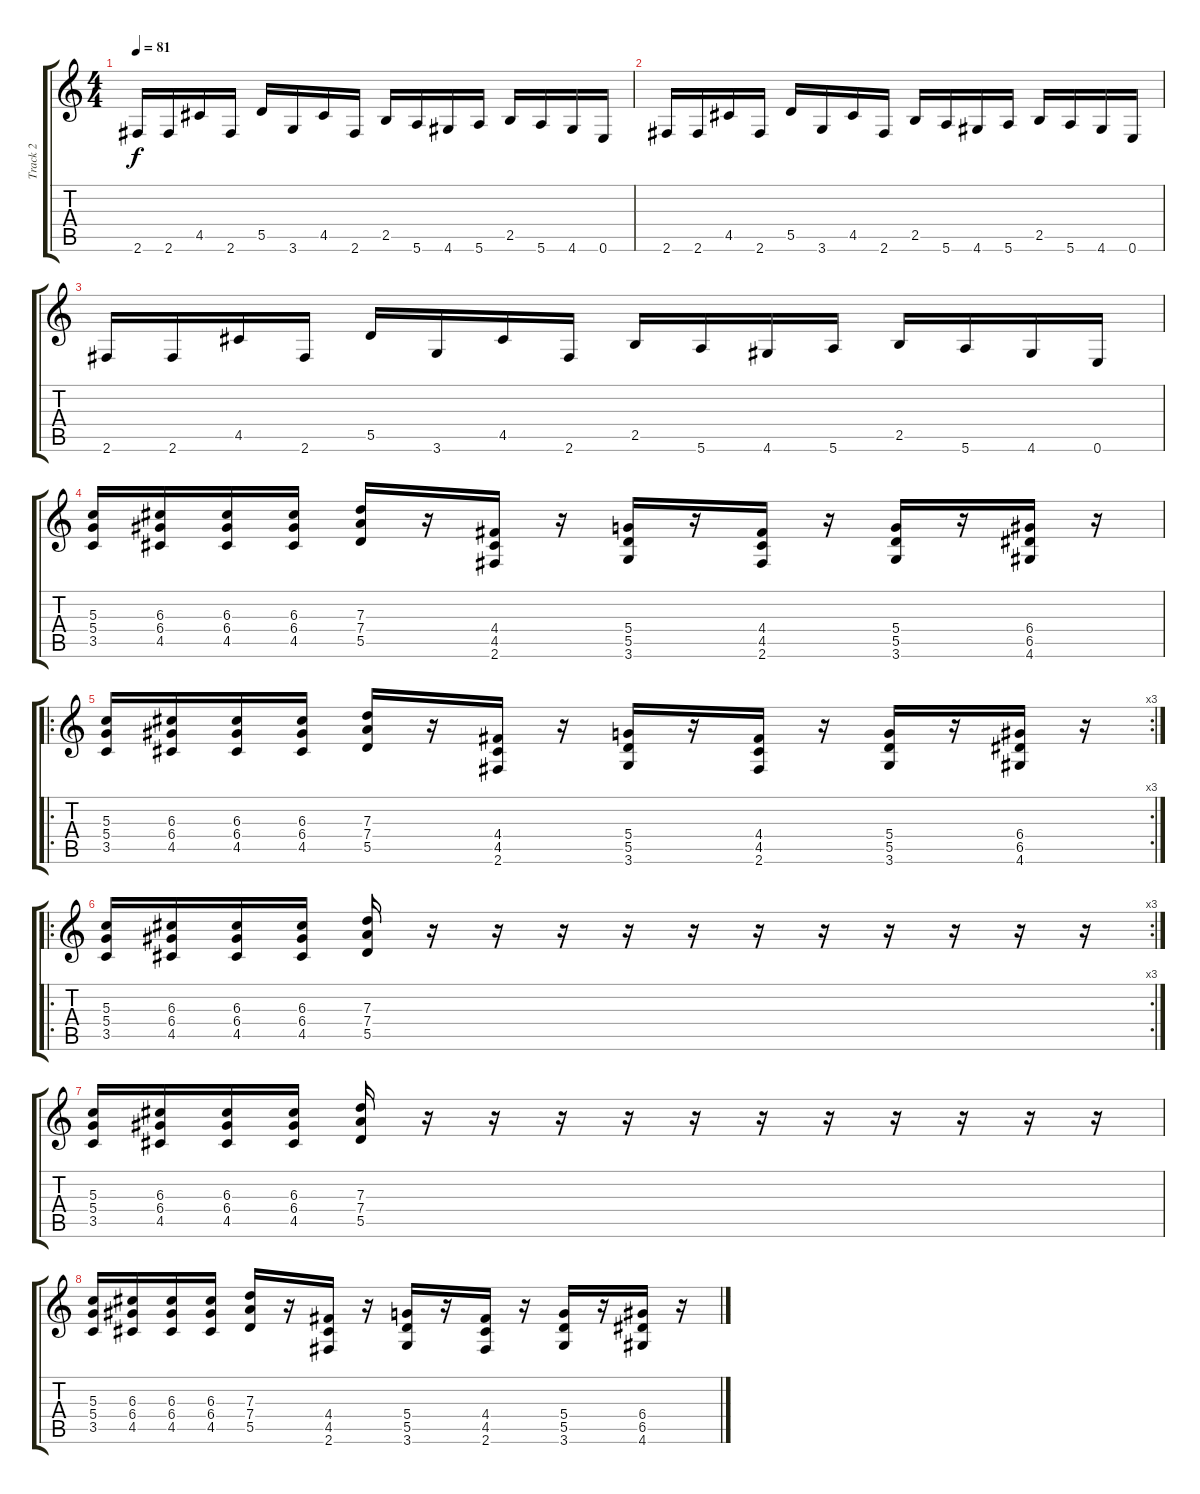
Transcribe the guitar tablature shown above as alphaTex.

\track ("Track 2" "Track 2") {instrument overdrivenguitar}
\staff {score tabs}
\tuning (E4 B3 G3 D3 A2 E2) {hide}
\ts (4 4)
\tempo 81
\clef g2
\ks c
2.6.16{dy f} 2.6.16 4.5.16 2.6.16 5.5.16 3.6.16 4.5.16 2.6.16 2.5.16 5.6.16 4.6.16 5.6.16 2.5.16 5.6.16 4.6.16 0.6.16 |
2.6.16 2.6.16 4.5.16 2.6.16 5.5.16 3.6.16 4.5.16 2.6.16 2.5.16 5.6.16 4.6.16 5.6.16 2.5.16 5.6.16 4.6.16 0.6.16 |
2.6.16 2.6.16 4.5.16 2.6.16 5.5.16 3.6.16 4.5.16 2.6.16 2.5.16 5.6.16 4.6.16 5.6.16 2.5.16 5.6.16 4.6.16 0.6.16 |
(5.3 5.4 3.5).16{instrument overdrivenguitar} (6.3 6.4 4.5).16 (6.3 6.4 4.5).16 (6.3 6.4 4.5).16 (7.3 7.4 5.5).16 r.16 (4.4 4.5 2.6).16 r.16 (5.4 5.5 3.6).16 r.16 (4.4 4.5 2.6).16 r.16 (5.4 5.5 3.6).16 r.16 (6.4 6.5 4.6).16 r.16 |
\ro
\rc 3
(5.3 5.4 3.5).16 (6.3 6.4 4.5).16 (6.3 6.4 4.5).16 (6.3 6.4 4.5).16 (7.3 7.4 5.5).16 r.16 (4.4 4.5 2.6).16 r.16 (5.4 5.5 3.6).16 r.16 (4.4 4.5 2.6).16 r.16 (5.4 5.5 3.6).16 r.16 (6.4 6.5 4.6).16 r.16 |
\ro
\rc 3
(5.3 5.4 3.5).16 (6.3 6.4 4.5).16 (6.3 6.4 4.5).16 (6.3 6.4 4.5).16 (7.3 7.4 5.5).16 r.16 r.16 r.16 r.16 r.16 r.16 r.16 r.16 r.16 r.16 r.16 |
(5.3 5.4 3.5).16 (6.3 6.4 4.5).16 (6.3 6.4 4.5).16 (6.3 6.4 4.5).16 (7.3 7.4 5.5).16 r.16 r.16 r.16 r.16 r.16 r.16 r.16 r.16 r.16 r.16 r.16 |
(5.3 5.4 3.5).16 (6.3 6.4 4.5).16 (6.3 6.4 4.5).16 (6.3 6.4 4.5).16 (7.3 7.4 5.5).16 r.16 (4.4 4.5 2.6).16 r.16 (5.4 5.5 3.6).16 r.16 (4.4 4.5 2.6).16 r.16 (5.4 5.5 3.6).16 r.16 (6.4 6.5 4.6).16 r.16
